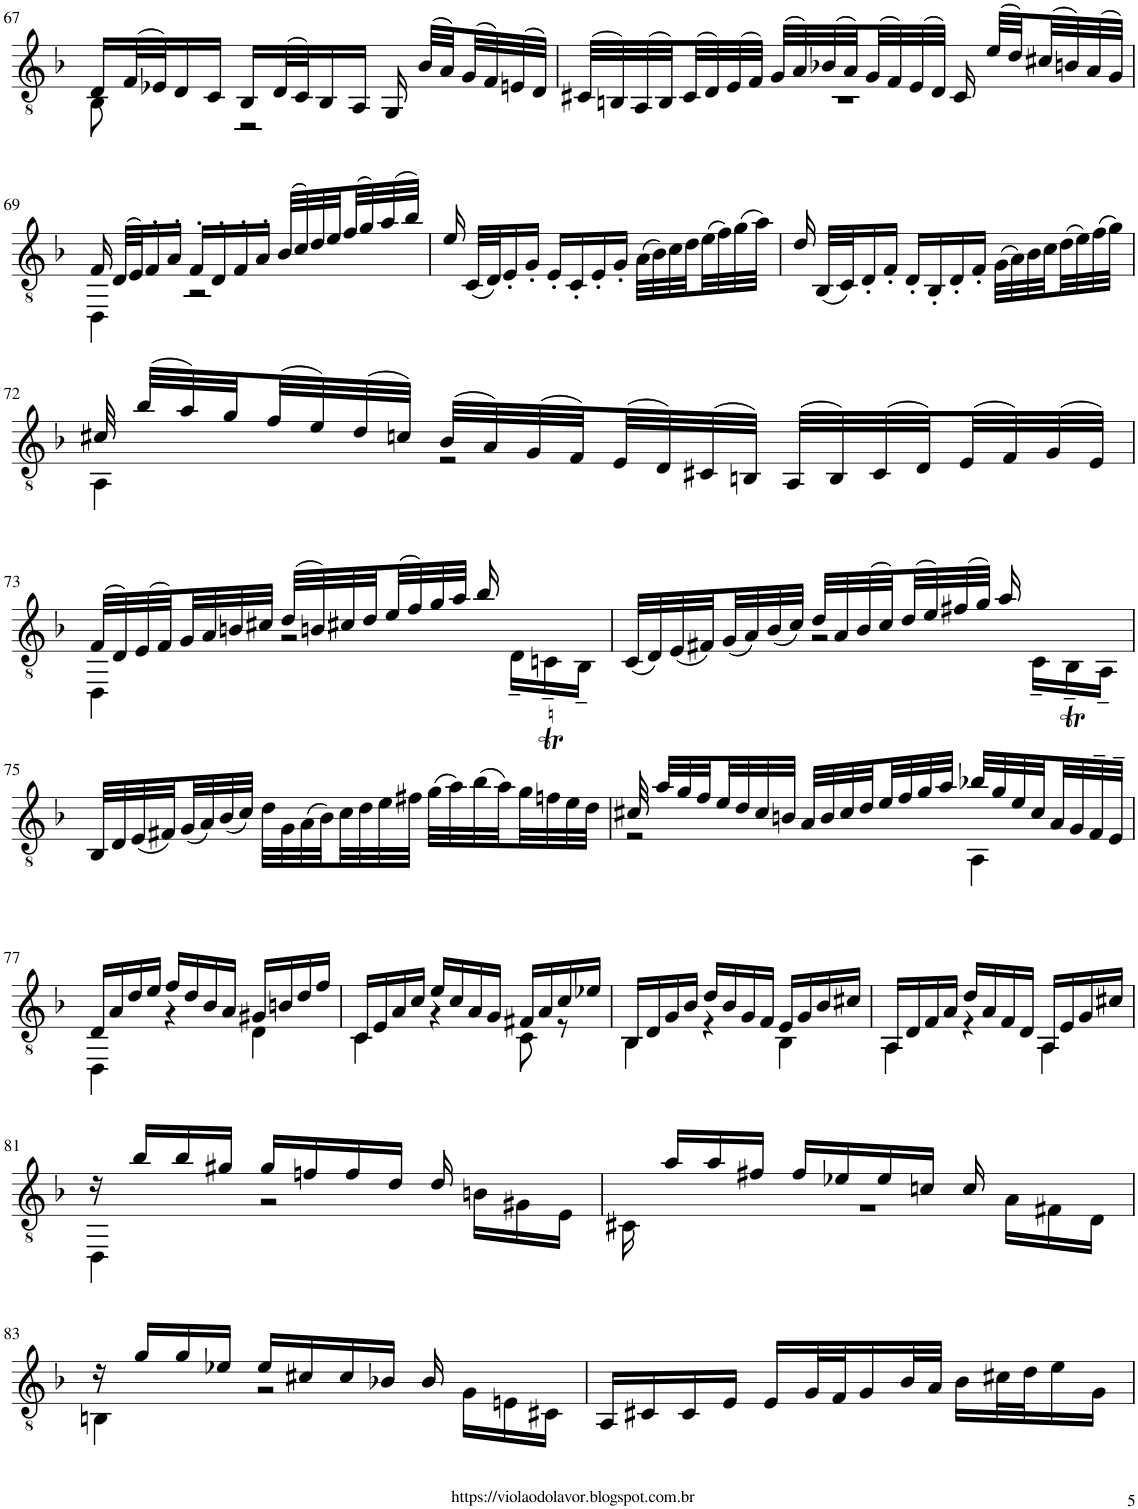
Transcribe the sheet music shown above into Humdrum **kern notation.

**kern
*part1
*staff1
*I"Classical Guitar
*I'Guit.
!!LO:PB:g=z
*clefGv2
*k[b-]
*M3/4
=67
*^
16D/LL	8BB-\
(32F/L	.
32E-X/J)	.
16D/	8ryy
16C/JJ	.
16BB-/LL	2r
(32D/L	.
32C/J)	.
16BB-/	.
16AA/JJ	.
16GG/	.
(32B-/LLL	.
32A/)	.
(32G/	.
32F/)	.
(32En/	.
32D/JJJ)	.
=68	=68
(32C#X/LLL	2.r
32BBn/)	.
(32AA/	.
32BB/)	.
(32C#/	.
32D/)	.
(32E/	.
32F/JJJ)	.
(32G/LLL	.
32A/)	.
(32B-X/	.
32A/)	.
(32G/	.
32F/)	.
(32E/	.
32D/JJJ)	.
16C#/	.
(32e/LLL	.
32d/)	.
(32c#X/	.
32Bn/)	.
(32A/	.
32G/JJJ)	.
!!LO:LB:g=z	!!
=69	=69
16F/	4DD\
(32D/LLL	.
32E/J)	.
16F'/	.
16A'/JJ	.
16F'/LL	2r
16D'/	.
16F'/	.
16A'/JJ	.
(32B-/LLL	.
32c/)	.
32d/	.
32e/	.
(32f/	.
32g/)	.
(32a/	.
32b-/JJJ)	.
*v	*v
=70
16e/
(32C/LLL
32D/J)
16E'/
16G'/JJ
16E'/LL
16C'/
16E'/
16G'/JJ
(32A\LLL
32B-\)
32c\
32d\
(32e\
32f\)
(32g\
32a\JJJ)
=71
16d/
(32BB-/LLL
32C/J)
16D'/
16F'/JJ
16D'/LL
16BB-'/
16D'/
16F'/JJ
(32G\LLL
32A\)
32B-\
32c\
(32d\
32e\)
(32f\
32g\JJJ)
!!LO:LB:g=z
=72
*^
32c#X/	4AA\
(32b-/LLL	.
32a/)	.
32g/	.
(32f/	.
32e/)	.
(32d/	.
32cn/JJJ)	.
(32B-/LLL	2r
32A/)	.
(32G/	.
32F/)	.
(32E/	.
32D/)	.
(32C#X/	.
32BBn/JJJ)	.
(32AA/LLL	.
32BB/)	.
(32C#/	.
32D/)	.
(32E/	.
32F/)	.
(32G/	.
32E/JJJ)	.
!!LO:LB:g=z	!!
=73	=73
(32F/LLL	4DD\
32D/)	.
(32E/	.
32F/)	.
32G/	.
32A/	.
32Bn/	.
32c#X/JJJ	.
(32d/LLL	2r
32Bn/)	.
32c#X/	.
32d/	.
(32e/	.
32f/)	.
32g/	.
32a/JJJ	.
16b-/	.
16D~\LL	.
16CnT~\	.
16BB-~\JJ	.
=74	=74
(32C/LLL	4ryy
32D/)	.
(32E/	.
32F#X/)	.
(32G/	.
32A/)	.
(32B-/	.
32c/JJJ)	.
32d/LLL	2r
32A/	.
(32B-/	.
32c/)	.
(32d/	.
32e/)	.
(32f#X/	.
32g/JJJ)	.
16a/	.
16C~\LL	.
16BB-T~\	.
16AA~\JJ	.
*v	*v
!!LO:LB:g=z
=75
32BB-/LLL
32D/
(32E/
32F#X/)
(32G/
32A/)
(32B-/
32c/JJJ)
32d\LLL
32G\
(32A\
32B-\)
32c\
32d\
32e\
32f#X\JJJ
(32g\LLL
32a\)
(32b-\
32a\)
32g\
32fn\
32e\
32d\JJJ
=76
*^
32c#X/	2r
32a/LLL	.
32g/	.
32f/	.
32e/	.
32d/	.
32c#/	.
32Bn/JJJ	.
32A/LLL	.
32B/	.
32c#/	.
32d/	.
32e/	.
32f/	.
32g/	.
32a/JJJ	.
32b-X/LLL	4AA\
32g/	.
32e/	.
32c#/	.
32A/	.
32G/	.
32F~/	.
32E~/JJJ	.
!!LO:LB:g=z	!!
=77	=77
16D/LL	4DD\
16A/	.
16d/	.
16e/JJ	.
16f/LL	4r
16d/	.
16B-/	.
16A/JJ	.
16G#X/LL	4D\
16Bn/	.
16d/	.
16f/JJ	.
=78	=78
16C/LL	4C\
16E/	.
16A/	.
16c/JJ	.
16e/LL	4r
16c/	.
16A/	.
16G/JJ	.
16F#X/LL	8C\
16A/	.
16c/	8r
16e-X/JJ	.
=79	=79
16BB-/LL	4BB-\
16D/	.
16G/	.
16B-/JJ	.
16d/LL	4r
16B-/	.
16G/	.
16F/JJ	.
16E/LL	4BB-\
16G/	.
16B-/	.
16c#X/JJ	.
=80	=80
16AA/LL	4AA\
16D/	.
16F/	.
16A/JJ	.
16d/LL	4r
16A/	.
16F/	.
16D/JJ	.
16AA/LL	4AA\
16E/	.
16G/	.
16c#X/JJ	.
!!LO:LB:g=z	!!
=81	=81
16r	4DD\
16b-/LL	.
16b-/	.
16g#X/JJ	.
16g#/LL	2r
16fn/	.
16f/	.
16d/JJ	.
16d/	.
16Bn\LL	.
16G#X\	.
16E\JJ	.
=82	=82
16C#X\	2.r
16a/LL	.
16a/	.
16f#X/JJ	.
16f#/LL	.
16e-X/	.
16e-/	.
16cn/JJ	.
16c/	.
16A\LL	.
16F#X\	.
16D\JJ	.
!!LO:LB:g=z	!!
=83	=83
16r	4BBn\
16g/LL	.
16g/	.
16e-X/JJ	.
16e-/LL	2r
16c#X/	.
16c#/	.
16B-X/JJ	.
16B-/	.
16G\LL	.
16En\	.
16C#X\JJ	.
*v	*v
=84
16AA/LL
16C#X/
16C#/
16E/JJ
16E/LL
32G/L
32F/J
16G/
32B-/L
32A/JJJ
16B-\LL
32c#X\L
32d\J
16e\
16G\JJ
=
*-
